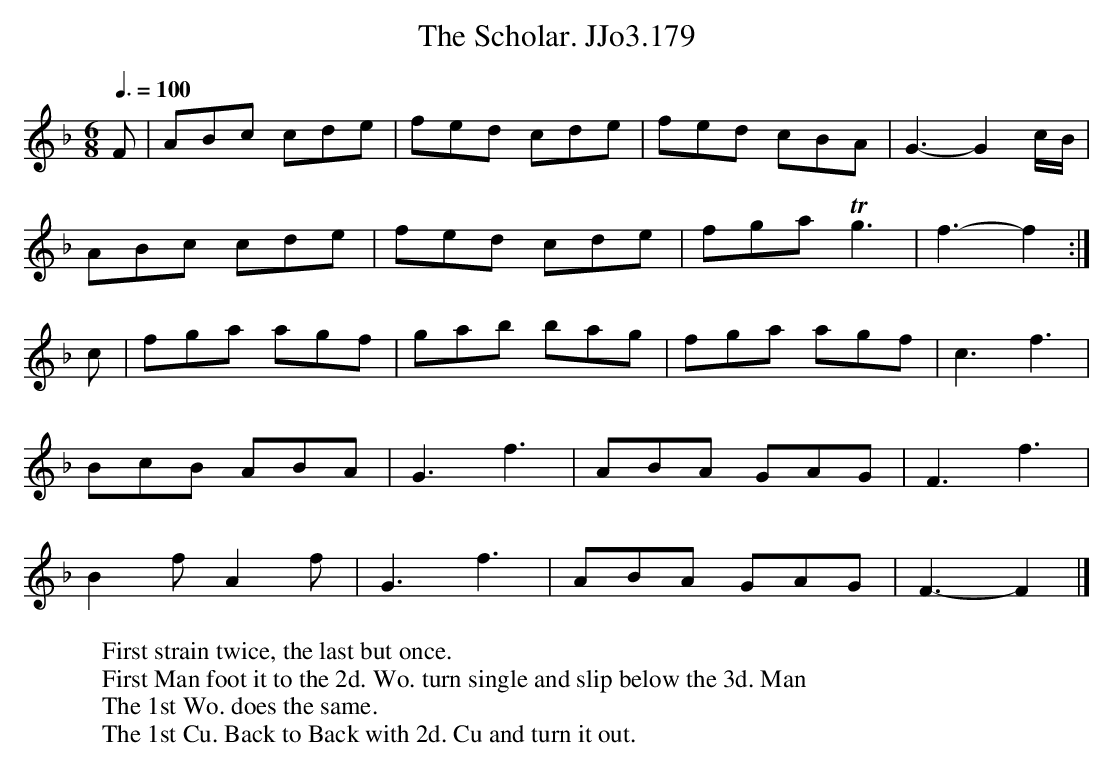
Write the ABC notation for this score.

X:1
T:Scholar. JJo3.179, The
M:6/8
L:1/8
Q:3/8=100
K:F
F | ABc cde | fed cde | fed cBA | G3-G2c/B/ |
ABc cde | fed cde | fga !trill!g3 | f3-f2 :|
c |fga agf | gab bag | fga agf | c3f3 |
BcB ABA | G3f3 | ABA GAG | F3f3 |
B2fA2f | G3f3 | ABA GAG | F3-F2 |]
W:First strain twice, the last but once.
W:First Man foot it to the 2d. Wo. turn single and slip below the 3d. Man
W:The 1st Wo. does the same.
W:The 1st Cu. Back to Back with 2d. Cu and turn it out.
